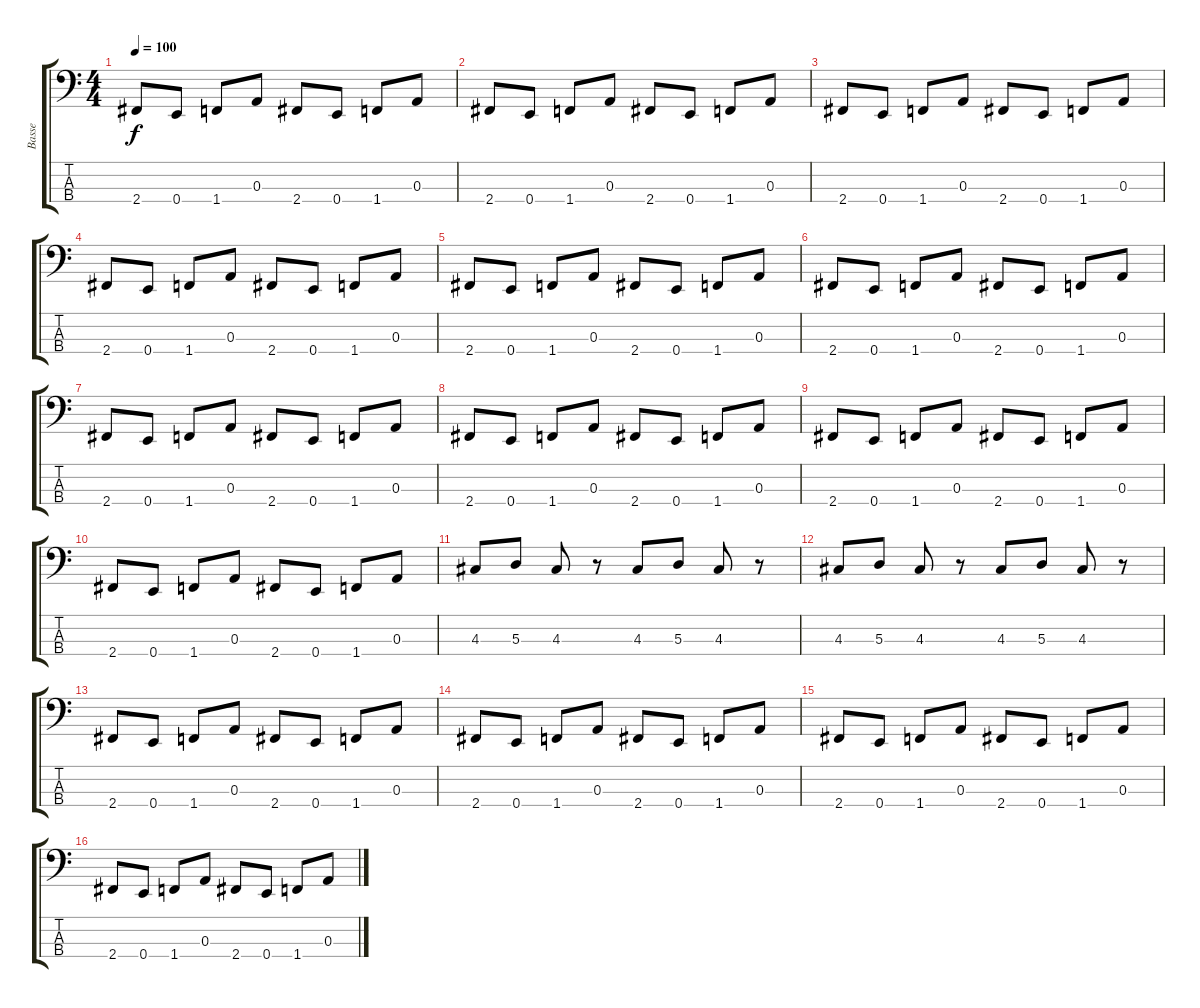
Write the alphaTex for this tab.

\track ("Basse" "Basse") {instrument electricbasspick}
\staff {score tabs}
\tuning (G2 D2 A1 E1) {hide}
\ts (4 4)
\tempo 100
\clef f4
\ks c
2.4.8{dy f instrument electricbasspick} 0.4.8 1.4.8 0.3.8 2.4.8 0.4.8 1.4.8 0.3.8 |
2.4.8 0.4.8 1.4.8 0.3.8 2.4.8 0.4.8 1.4.8 0.3.8 |
2.4.8 0.4.8 1.4.8 0.3.8 2.4.8 0.4.8 1.4.8 0.3.8 |
2.4.8 0.4.8 1.4.8 0.3.8 2.4.8 0.4.8 1.4.8 0.3.8 |
2.4.8 0.4.8 1.4.8 0.3.8 2.4.8 0.4.8 1.4.8 0.3.8 |
2.4.8 0.4.8 1.4.8 0.3.8 2.4.8 0.4.8 1.4.8 0.3.8 |
2.4.8 0.4.8 1.4.8 0.3.8 2.4.8 0.4.8 1.4.8 0.3.8 |
2.4.8 0.4.8 1.4.8 0.3.8 2.4.8 0.4.8 1.4.8 0.3.8 |
2.4.8 0.4.8 1.4.8 0.3.8 2.4.8 0.4.8 1.4.8 0.3.8 |
2.4.8 0.4.8 1.4.8 0.3.8 2.4.8 0.4.8 1.4.8 0.3.8 |
4.3.8 5.3.8 4.3.8 r.8 4.3.8 5.3.8 4.3.8 r.8 |
4.3.8 5.3.8 4.3.8 r.8 4.3.8 5.3.8 4.3.8 r.8 |
2.4.8 0.4.8 1.4.8 0.3.8 2.4.8 0.4.8 1.4.8 0.3.8 |
2.4.8 0.4.8 1.4.8 0.3.8 2.4.8 0.4.8 1.4.8 0.3.8 |
2.4.8 0.4.8 1.4.8 0.3.8 2.4.8 0.4.8 1.4.8 0.3.8 |
2.4.8 0.4.8 1.4.8 0.3.8 2.4.8 0.4.8 1.4.8 0.3.8
